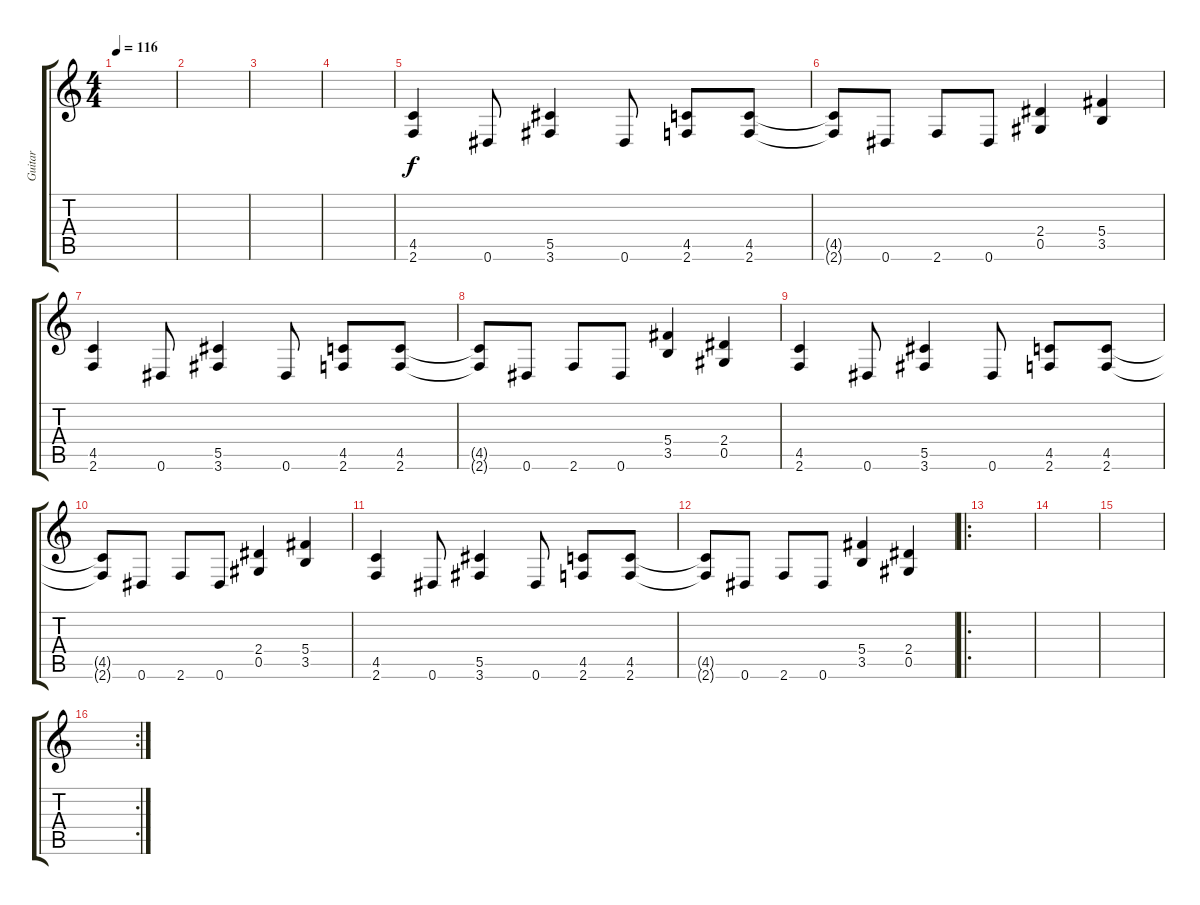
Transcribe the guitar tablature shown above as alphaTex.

\track ("Guitar" "Guitar") {instrument distortionguitar}
\staff {score tabs}
\tuning (Eb4 Bb3 Gb3 Db3 Ab2 Eb2) {hide}
\ts (4 4)
\tempo 116
\clef g2
\ks c
|
|
|
|
(4.5 2.6).4 0.6.8 (5.5 3.6).4 0.6.8 (4.5 2.6).8 (4.5 2.6).8 |
(4.5{t} 2.6{t}).8 0.6.8 2.6.8 0.6.8 (2.4 0.5).4 (5.4 3.5).4 |
(4.5 2.6).4 0.6.8 (5.5 3.6).4 0.6.8 (4.5 2.6).8 (4.5 2.6).8 |
(4.5{t} 2.6{t}).8 0.6.8 2.6.8 0.6.8 (5.4 3.5).4 (2.4 0.5).4 |
(4.5 2.6).4 0.6.8 (5.5 3.6).4 0.6.8 (4.5 2.6).8 (4.5 2.6).8 |
(4.5{t} 2.6{t}).8 0.6.8 2.6.8 0.6.8 (2.4 0.5).4 (5.4 3.5).4 |
(4.5 2.6).4 0.6.8 (5.5 3.6).4 0.6.8 (4.5 2.6).8 (4.5 2.6).8 |
(4.5{t} 2.6{t}).8 0.6.8 2.6.8 0.6.8 (5.4 3.5).4 (2.4 0.5).4 |
\ro
|
|
|
\rc 2
